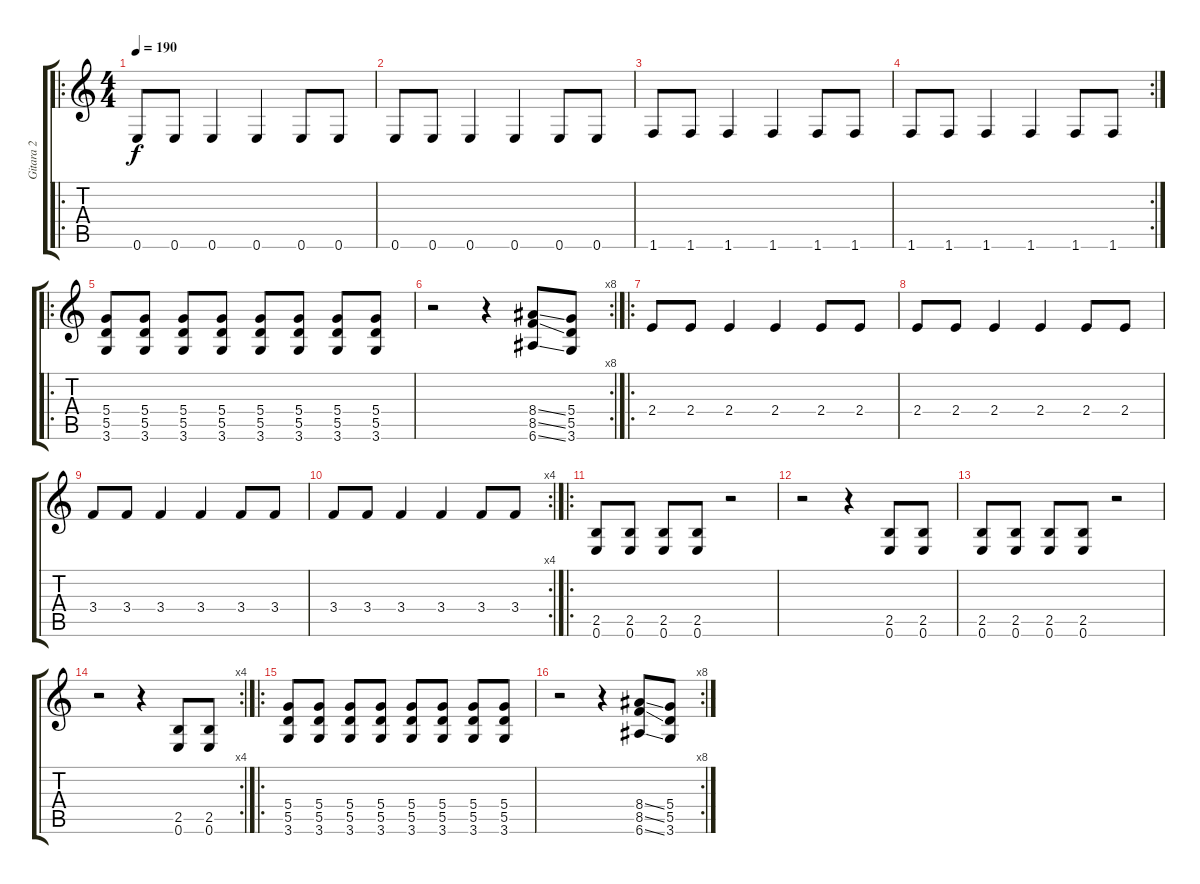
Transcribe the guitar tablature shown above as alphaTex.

\track ("Gitara 2" "Gitara 2") {instrument overdrivenguitar}
\staff {score tabs}
\tuning (E4 B3 G3 D3 A2 E2) {hide}
\ro
\ts (4 4)
\tempo 190
\clef g2
\ks c
0.6.8{dy f volume 10} 0.6.8 0.6.4 0.6.4 0.6.8 0.6.8 |
0.6.8 0.6.8 0.6.4 0.6.4 0.6.8 0.6.8 |
1.6.8 1.6.8 1.6.4 1.6.4 1.6.8 1.6.8 |
\rc 2
1.6.8 1.6.8 1.6.4 1.6.4 1.6.8 1.6.8 |
\ro
(5.4 5.5 3.6).8{volume 16} (5.4 5.5 3.6).8 (5.4 5.5 3.6).8 (5.4 5.5 3.6).8 (5.4 5.5 3.6).8 (5.4 5.5 3.6).8 (5.4 5.5 3.6).8 (5.4 5.5 3.6).8 |
\rc 8
r.2 r.4 (8.4{ss} 8.5{ss} 6.6{ss}).8 (5.4 5.5 3.6).8 |
\ro
2.4.8{volume 10} 2.4.8 2.4.4 2.4.4 2.4.8 2.4.8 |
2.4.8 2.4.8 2.4.4 2.4.4 2.4.8 2.4.8 |
3.4.8 3.4.8 3.4.4 3.4.4 3.4.8 3.4.8 |
\rc 4
3.4.8 3.4.8 3.4.4 3.4.4 3.4.8 3.4.8 |
\ro
(2.5 0.6).8{volume 16} (2.5 0.6).8 (2.5 0.6).8 (2.5 0.6).8 r.2 |
r.2 r.4 (2.5 0.6).8 (2.5 0.6).8 |
(2.5 0.6).8 (2.5 0.6).8 (2.5 0.6).8 (2.5 0.6).8 r.2 |
\rc 4
r.2 r.4 (2.5 0.6).8 (2.5 0.6).8 |
\ro
(5.4 5.5 3.6).8 (5.4 5.5 3.6).8 (5.4 5.5 3.6).8 (5.4 5.5 3.6).8 (5.4 5.5 3.6).8 (5.4 5.5 3.6).8 (5.4 5.5 3.6).8 (5.4 5.5 3.6).8 |
\rc 8
r.2 r.4 (8.4{ss} 8.5{ss} 6.6{ss}).8 (5.4 5.5 3.6).8
